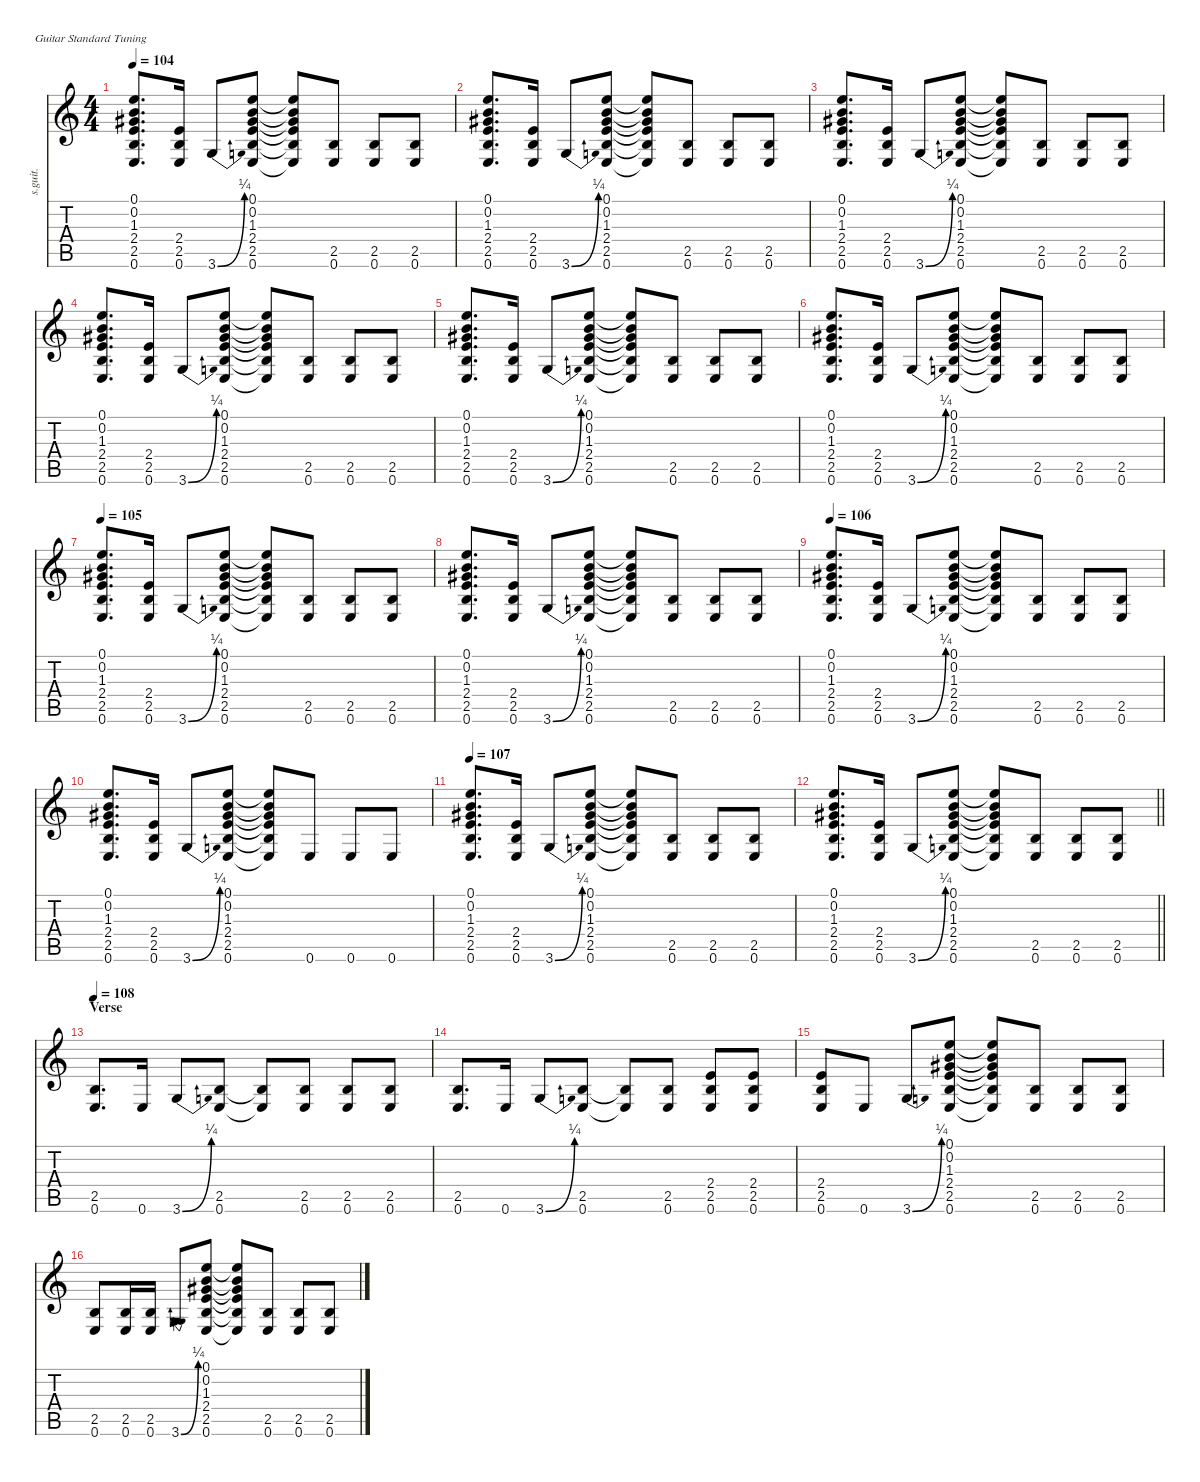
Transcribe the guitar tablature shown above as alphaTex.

\defaultSystemsLayout 4
\hideDynamics
\bracketExtendMode nobrackets
\otherSystemsTrackNameOrientation horizontal
\track ("Guitar (Larry Lee)" "s.guit.") {instrument acousticguitarsteel}
\staff {score tabs}
\tuning (E4 B3 G3 D3 A2 E2)
\ts (4 4)
\tempo 104
\clef g2
\ks c
(0.1 0.2 1.3{acc #} 2.4 2.5 0.6).8{d dy f beam Up} (2.4 2.5 0.6).16{beam Up} 3.6{be (bend 0 0 30 1)}.8{beam Up} (0.1 0.2 1.3{acc #} 2.4 2.5 0.6).8{beam Up} (0.1{t} 0.2{t} 1.3{t acc #} 2.4{t} 2.5{t} 0.6{t}).8{beam Up} (2.5 0.6).8{beam Up} (2.5 0.6).8{beam Up} (2.5 0.6).8{beam Up} |
(0.1 0.2 1.3{acc #} 2.4 2.5 0.6).8{d beam Up} (2.4 2.5 0.6).16{beam Up} 3.6{be (bend 0 0 30 1)}.8{beam Up} (0.1 0.2 1.3{acc #} 2.4 2.5 0.6).8{beam Up} (0.1{t} 0.2{t} 1.3{t acc #} 2.4{t} 2.5{t} 0.6{t}).8{beam Up} (2.5 0.6).8{beam Up} (2.5 0.6).8{beam Up} (2.5 0.6).8{beam Up} |
(0.1 0.2 1.3{acc #} 2.4 2.5 0.6).8{d beam Up} (2.4 2.5 0.6).16{beam Up} 3.6{be (bend 0 0 30 1)}.8{beam Up} (0.1 0.2 1.3{acc #} 2.4 2.5 0.6).8{beam Up} (0.1{t} 0.2{t} 1.3{t acc #} 2.4{t} 2.5{t} 0.6{t}).8{beam Up} (2.5 0.6).8{beam Up} (2.5 0.6).8{beam Up} (2.5 0.6).8{beam Up} |
(0.1 0.2 1.3{acc #} 2.4 2.5 0.6).8{d beam Up} (2.4 2.5 0.6).16{beam Up} 3.6{be (bend 0 0 30 1)}.8{beam Up} (0.1 0.2 1.3{acc #} 2.4 2.5 0.6).8{beam Up} (0.1{t} 0.2{t} 1.3{t acc #} 2.4{t} 2.5{t} 0.6{t}).8{beam Up} (2.5 0.6).8{beam Up} (2.5 0.6).8{beam Up} (2.5 0.6).8{beam Up} |
(0.1 0.2 1.3{acc #} 2.4 2.5 0.6).8{d beam Up} (2.4 2.5 0.6).16{beam Up} 3.6{be (bend 0 0 30 1)}.8{beam Up} (0.1 0.2 1.3{acc #} 2.4 2.5 0.6).8{beam Up} (0.1{t} 0.2{t} 1.3{t acc #} 2.4{t} 2.5{t} 0.6{t}).8{beam Up} (2.5 0.6).8{beam Up} (2.5 0.6).8{beam Up} (2.5 0.6).8{beam Up} |
(0.1 0.2 1.3{acc #} 2.4 2.5 0.6).8{d beam Up} (2.4 2.5 0.6).16{beam Up} 3.6{be (bend 0 0 30 1)}.8{beam Up} (0.1 0.2 1.3{acc #} 2.4 2.5 0.6).8{beam Up} (0.1{t} 0.2{t} 1.3{t acc #} 2.4{t} 2.5{t} 0.6{t}).8{beam Up} (2.5 0.6).8{beam Up} (2.5 0.6).8{beam Up} (2.5 0.6).8{beam Up} |
\tempo 105
(0.1 0.2 1.3{acc #} 2.4 2.5 0.6).8{d beam Up} (2.4 2.5 0.6).16{beam Up} 3.6{be (bend 0 0 30 1)}.8{beam Up} (0.1 0.2 1.3{acc #} 2.4 2.5 0.6).8{beam Up} (0.1{t} 0.2{t} 1.3{t acc #} 2.4{t} 2.5{t} 0.6{t}).8{beam Up} (2.5 0.6).8{beam Up} (2.5 0.6).8{beam Up} (2.5 0.6).8{beam Up} |
(0.1 0.2 1.3{acc #} 2.4 2.5 0.6).8{d beam Up} (2.4 2.5 0.6).16{beam Up} 3.6{be (bend 0 0 30 1)}.8{beam Up} (0.1 0.2 1.3{acc #} 2.4 2.5 0.6).8{beam Up} (0.1{t} 0.2{t} 1.3{t acc #} 2.4{t} 2.5{t} 0.6{t}).8{beam Up} (2.5 0.6).8{beam Up} (2.5 0.6).8{beam Up} (2.5 0.6).8{beam Up} |
\tempo 106
(0.1 0.2 1.3{acc #} 2.4 2.5 0.6).8{d beam Up} (2.4 2.5 0.6).16{beam Up} 3.6{be (bend 0 0 30 1)}.8{beam Up} (0.1 0.2 1.3{acc #} 2.4 2.5 0.6).8{beam Up} (0.1{t} 0.2{t} 1.3{t acc #} 2.4{t} 2.5{t} 0.6{t}).8{beam Up} (2.5 0.6).8{beam Up} (2.5 0.6).8{beam Up} (2.5 0.6).8{beam Up} |
(0.1 0.2 1.3{acc #} 2.4 2.5 0.6).8{d beam Up} (2.4 2.5 0.6).16{beam Up} 3.6{be (bend 0 0 30 1)}.8{beam Up} (0.1 0.2 1.3{acc #} 2.4 2.5 0.6).8{beam Up} (0.1{t} 0.2{t} 1.3{t acc #} 2.4{t} 2.5{t} 0.6{t}).8{beam Up} 0.6.8{beam Up} 0.6.8{beam Up} 0.6.8{beam Up} |
\tempo 107
(0.1 0.2 1.3{acc #} 2.4 2.5 0.6).8{d beam Up} (2.4 2.5 0.6).16{beam Up} 3.6{be (bend 0 0 30 1)}.8{beam Up} (0.1 0.2 1.3{acc #} 2.4 2.5 0.6).8{beam Up} (0.1{t} 0.2{t} 1.3{t acc #} 2.4{t} 2.5{t} 0.6{t}).8{beam Up} (2.5 0.6).8{beam Up} (2.5 0.6).8{beam Up} (2.5 0.6).8{beam Up} |
\barLineRight lightlight
(0.1 0.2 1.3{acc #} 2.4 2.5 0.6).8{d beam Up} (2.4 2.5 0.6).16{beam Up} 3.6{be (bend 0 0 30 1)}.8{beam Up} (0.1 0.2 1.3{acc #} 2.4 2.5 0.6).8{beam Up} (0.1{t} 0.2{t} 1.3{t acc #} 2.4{t} 2.5{t} 0.6{t}).8{beam Up} (2.5 0.6).8{beam Up} (2.5 0.6).8{beam Up} (2.5 0.6).8{beam Up} |
\section ("" "Verse")
\tempo 108
(2.5 0.6).8{d beam Up} 0.6.16{beam Up} 3.6{be (bend 0 0 30 1)}.8{beam Up} (2.5 0.6).8{beam Up} (2.5{t} 0.6{t}).8{beam Up} (2.5 0.6).8{beam Up} (2.5 0.6).8{beam Up} (2.5 0.6).8{beam Up} |
(2.5 0.6).8{d beam Up} 0.6.16{beam Up} 3.6{be (bend 0 0 30 1)}.8{beam Up} (2.5 0.6).8{beam Up} (2.5{t} 0.6{t}).8{beam Up} (2.5 0.6).8{beam Up} (2.4 2.5 0.6).8{beam Up} (2.4 2.5 0.6).8{beam Up} |
(2.4 2.5 0.6).8{beam Up} 0.6.8{beam Up} 3.6{be (bend 0 0 30 1)}.8{beam Up} (0.1 0.2 1.3{acc #} 2.4 2.5 0.6).8{beam Up} (0.1{t} 0.2{t} 1.3{t acc #} 2.4{t} 2.5{t} 0.6{t}).8{beam Up} (2.5 0.6).8{beam Up} (2.5 0.6).8{beam Up} (2.5 0.6).8{beam Up} |
(2.5 0.6).8{beam Up} (2.5 0.6).16{beam Up} (2.5 0.6).16{beam Up} 3.6{be (bend 0 0 30 1)}.8{beam Up} (0.1 0.2 1.3{acc #} 2.4 2.5 0.6).8{beam Up} (0.1{t} 0.2{t} 1.3{t acc #} 2.4{t} 2.5{t} 0.6{t}).8{beam Up} (2.5 0.6).8{beam Up} (2.5 0.6).8{beam Up} (2.5 0.6).8{beam Up}
